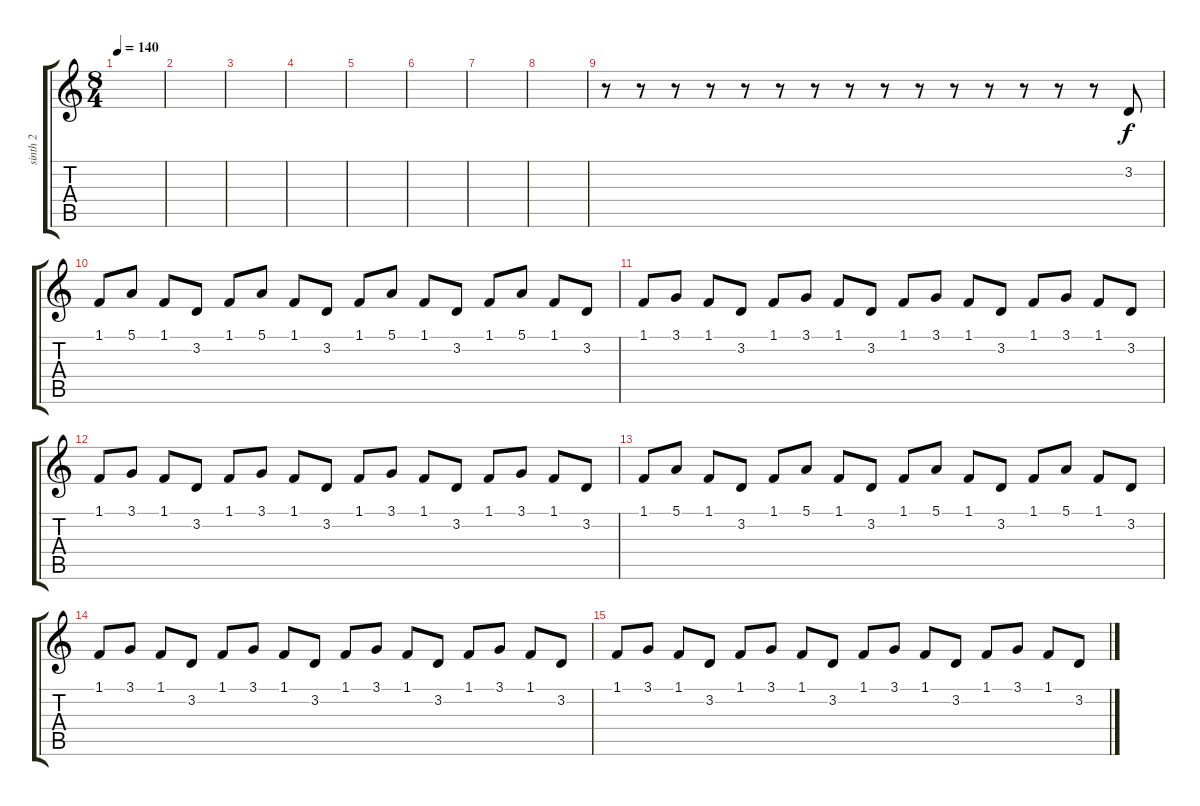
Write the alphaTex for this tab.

\track ("sinth 2" "sinth 2") {instrument drawbarorgan}
\staff {score tabs}
\tuning (E4 B3 G3 D3 A2 E2) {hide}
\ts (8 4)
\tempo 140
\clef g2
\ks c
|
|
|
|
|
|
|
|
r.8 r.8 r.8 r.8 r.8 r.8 r.8 r.8 r.8 r.8 r.8 r.8 r.8 r.8 r.8 3.2.8 |
1.1.8 5.1.8 1.1.8 3.2.8 1.1.8 5.1.8 1.1.8 3.2.8 1.1.8 5.1.8 1.1.8 3.2.8 1.1.8 5.1.8 1.1.8 3.2.8 |
1.1.8 3.1.8 1.1.8 3.2.8 1.1.8 3.1.8 1.1.8 3.2.8 1.1.8 3.1.8 1.1.8 3.2.8 1.1.8 3.1.8 1.1.8 3.2.8 |
1.1.8 3.1.8 1.1.8 3.2.8 1.1.8 3.1.8 1.1.8 3.2.8 1.1.8 3.1.8 1.1.8 3.2.8 1.1.8 3.1.8 1.1.8 3.2.8 |
1.1.8 5.1.8 1.1.8 3.2.8 1.1.8 5.1.8 1.1.8 3.2.8 1.1.8 5.1.8 1.1.8 3.2.8 1.1.8 5.1.8 1.1.8 3.2.8 |
1.1.8 3.1.8 1.1.8 3.2.8 1.1.8 3.1.8 1.1.8 3.2.8 1.1.8 3.1.8 1.1.8 3.2.8 1.1.8 3.1.8 1.1.8 3.2.8 |
1.1.8 3.1.8 1.1.8 3.2.8 1.1.8 3.1.8 1.1.8 3.2.8 1.1.8 3.1.8 1.1.8 3.2.8 1.1.8 3.1.8 1.1.8 3.2.8
